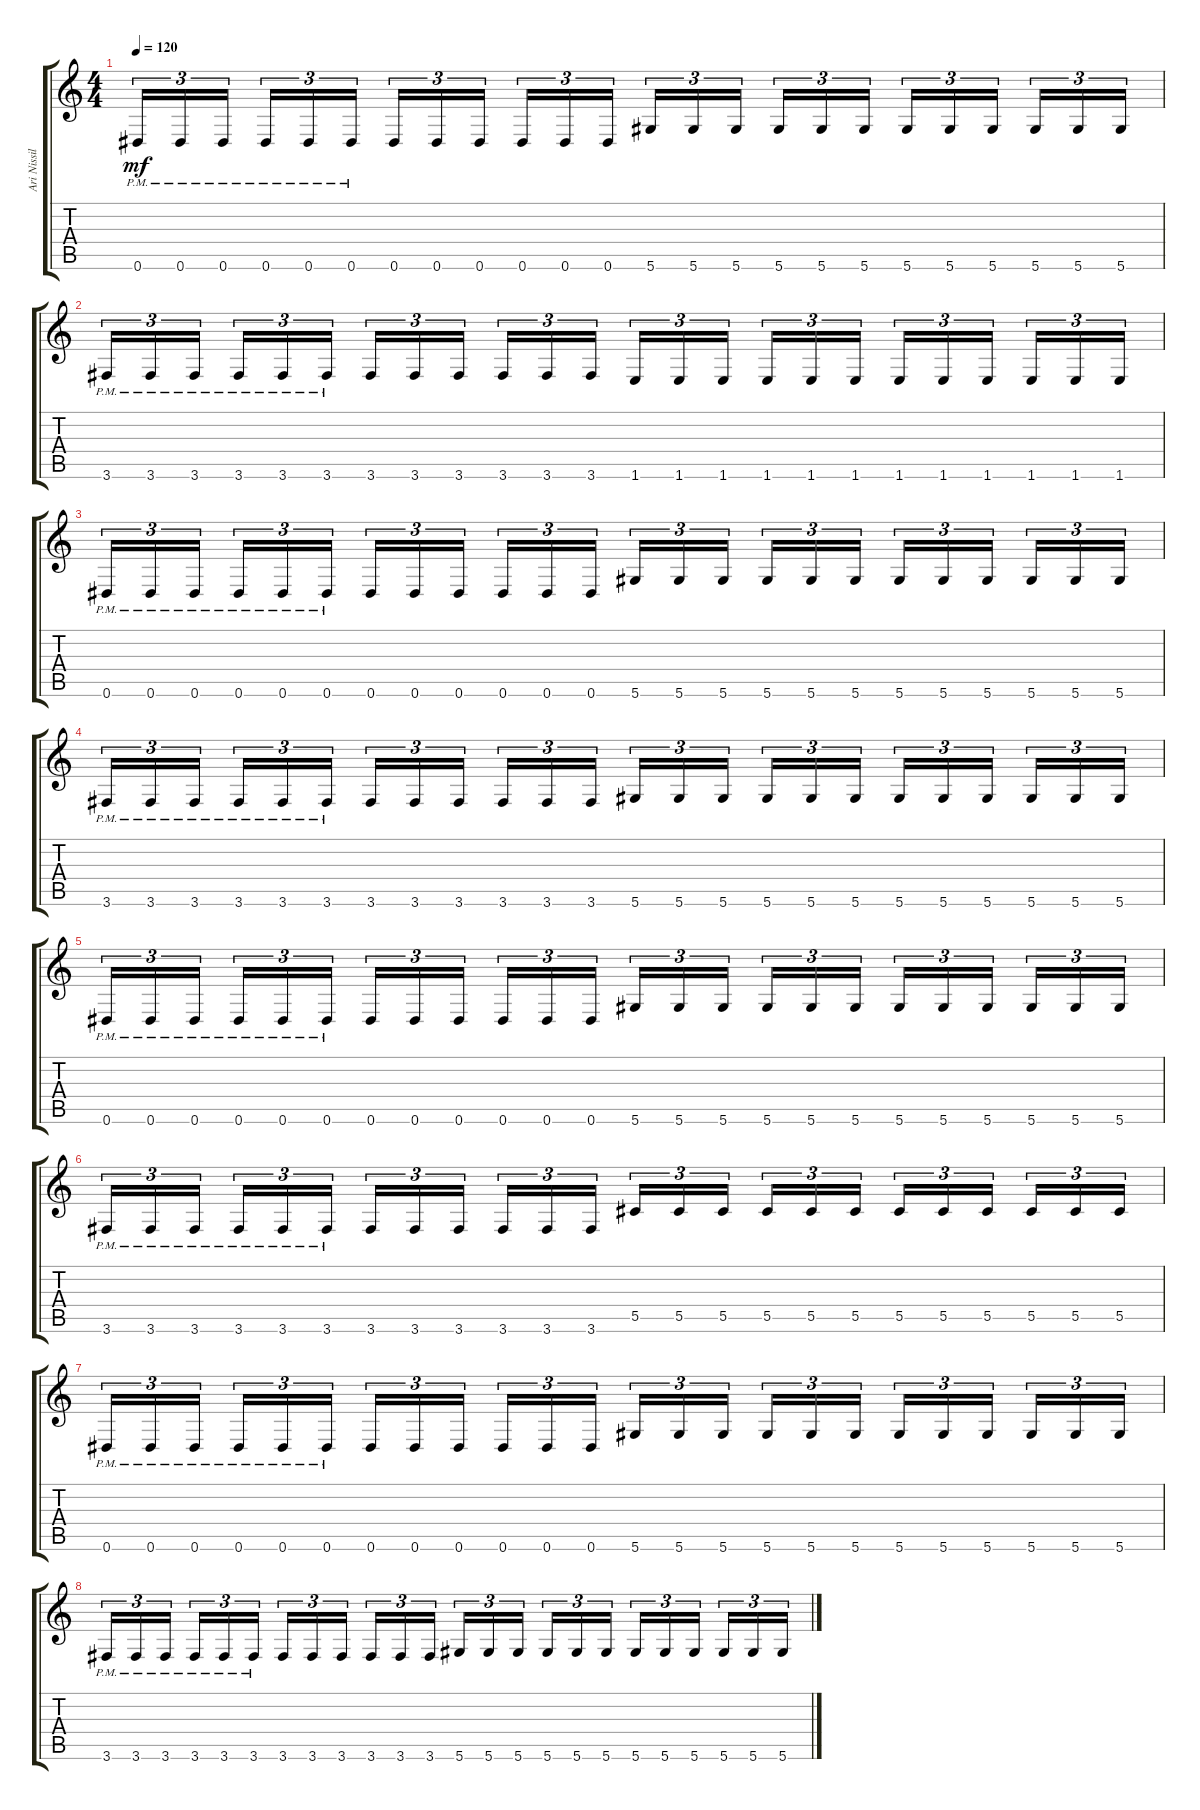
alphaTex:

\track ("Ari Nissila (rhythm)" "Ari Nissil") {instrument distortionguitar}
\staff {score tabs}
\tuning (Eb4 Bb3 Gb3 Db3 Ab2 Eb2) {hide}
\ts (4 4)
\tempo 120
\clef g2
\ks c
0.6{pm}.16{tu (3 2) dy mf} 0.6{pm}.16{tu (3 2)} 0.6{pm}.16{tu (3 2)} 0.6{pm}.16{tu (3 2)} 0.6{pm}.16{tu (3 2)} 0.6{pm}.16{tu (3 2)} 0.6.16{tu (3 2)} 0.6.16{tu (3 2)} 0.6.16{tu (3 2)} 0.6.16{tu (3 2)} 0.6.16{tu (3 2)} 0.6.16{tu (3 2)} 5.6.16{tu (3 2)} 5.6.16{tu (3 2)} 5.6.16{tu (3 2)} 5.6.16{tu (3 2)} 5.6.16{tu (3 2)} 5.6.16{tu (3 2)} 5.6.16{tu (3 2)} 5.6.16{tu (3 2)} 5.6.16{tu (3 2)} 5.6.16{tu (3 2)} 5.6.16{tu (3 2)} 5.6.16{tu (3 2)} |
3.6{pm}.16{tu (3 2)} 3.6{pm}.16{tu (3 2)} 3.6{pm}.16{tu (3 2)} 3.6{pm}.16{tu (3 2)} 3.6{pm}.16{tu (3 2)} 3.6{pm}.16{tu (3 2)} 3.6.16{tu (3 2)} 3.6.16{tu (3 2)} 3.6.16{tu (3 2)} 3.6.16{tu (3 2)} 3.6.16{tu (3 2)} 3.6.16{tu (3 2)} 1.6.16{tu (3 2)} 1.6.16{tu (3 2)} 1.6.16{tu (3 2)} 1.6.16{tu (3 2)} 1.6.16{tu (3 2)} 1.6.16{tu (3 2)} 1.6.16{tu (3 2)} 1.6.16{tu (3 2)} 1.6.16{tu (3 2)} 1.6.16{tu (3 2)} 1.6.16{tu (3 2)} 1.6.16{tu (3 2)} |
0.6{pm}.16{tu (3 2)} 0.6{pm}.16{tu (3 2)} 0.6{pm}.16{tu (3 2)} 0.6{pm}.16{tu (3 2)} 0.6{pm}.16{tu (3 2)} 0.6{pm}.16{tu (3 2)} 0.6.16{tu (3 2)} 0.6.16{tu (3 2)} 0.6.16{tu (3 2)} 0.6.16{tu (3 2)} 0.6.16{tu (3 2)} 0.6.16{tu (3 2)} 5.6.16{tu (3 2)} 5.6.16{tu (3 2)} 5.6.16{tu (3 2)} 5.6.16{tu (3 2)} 5.6.16{tu (3 2)} 5.6.16{tu (3 2)} 5.6.16{tu (3 2)} 5.6.16{tu (3 2)} 5.6.16{tu (3 2)} 5.6.16{tu (3 2)} 5.6.16{tu (3 2)} 5.6.16{tu (3 2)} |
3.6{pm}.16{tu (3 2)} 3.6{pm}.16{tu (3 2)} 3.6{pm}.16{tu (3 2)} 3.6{pm}.16{tu (3 2)} 3.6{pm}.16{tu (3 2)} 3.6{pm}.16{tu (3 2)} 3.6.16{tu (3 2)} 3.6.16{tu (3 2)} 3.6.16{tu (3 2)} 3.6.16{tu (3 2)} 3.6.16{tu (3 2)} 3.6.16{tu (3 2)} 5.6.16{tu (3 2)} 5.6.16{tu (3 2)} 5.6.16{tu (3 2)} 5.6.16{tu (3 2)} 5.6.16{tu (3 2)} 5.6.16{tu (3 2)} 5.6.16{tu (3 2)} 5.6.16{tu (3 2)} 5.6.16{tu (3 2)} 5.6.16{tu (3 2)} 5.6.16{tu (3 2)} 5.6.16{tu (3 2)} |
0.6{pm}.16{tu (3 2)} 0.6{pm}.16{tu (3 2)} 0.6{pm}.16{tu (3 2)} 0.6{pm}.16{tu (3 2)} 0.6{pm}.16{tu (3 2)} 0.6{pm}.16{tu (3 2)} 0.6.16{tu (3 2)} 0.6.16{tu (3 2)} 0.6.16{tu (3 2)} 0.6.16{tu (3 2)} 0.6.16{tu (3 2)} 0.6.16{tu (3 2)} 5.6.16{tu (3 2)} 5.6.16{tu (3 2)} 5.6.16{tu (3 2)} 5.6.16{tu (3 2)} 5.6.16{tu (3 2)} 5.6.16{tu (3 2)} 5.6.16{tu (3 2)} 5.6.16{tu (3 2)} 5.6.16{tu (3 2)} 5.6.16{tu (3 2)} 5.6.16{tu (3 2)} 5.6.16{tu (3 2)} |
3.6{pm}.16{tu (3 2)} 3.6{pm}.16{tu (3 2)} 3.6{pm}.16{tu (3 2)} 3.6{pm}.16{tu (3 2)} 3.6{pm}.16{tu (3 2)} 3.6{pm}.16{tu (3 2)} 3.6.16{tu (3 2)} 3.6.16{tu (3 2)} 3.6.16{tu (3 2)} 3.6.16{tu (3 2)} 3.6.16{tu (3 2)} 3.6.16{tu (3 2)} 5.5.16{tu (3 2)} 5.5.16{tu (3 2)} 5.5.16{tu (3 2)} 5.5.16{tu (3 2)} 5.5.16{tu (3 2)} 5.5.16{tu (3 2)} 5.5.16{tu (3 2)} 5.5.16{tu (3 2)} 5.5.16{tu (3 2)} 5.5.16{tu (3 2)} 5.5.16{tu (3 2)} 5.5.16{tu (3 2)} |
0.6{pm}.16{tu (3 2)} 0.6{pm}.16{tu (3 2)} 0.6{pm}.16{tu (3 2)} 0.6{pm}.16{tu (3 2)} 0.6{pm}.16{tu (3 2)} 0.6{pm}.16{tu (3 2)} 0.6.16{tu (3 2)} 0.6.16{tu (3 2)} 0.6.16{tu (3 2)} 0.6.16{tu (3 2)} 0.6.16{tu (3 2)} 0.6.16{tu (3 2)} 5.6.16{tu (3 2)} 5.6.16{tu (3 2)} 5.6.16{tu (3 2)} 5.6.16{tu (3 2)} 5.6.16{tu (3 2)} 5.6.16{tu (3 2)} 5.6.16{tu (3 2)} 5.6.16{tu (3 2)} 5.6.16{tu (3 2)} 5.6.16{tu (3 2)} 5.6.16{tu (3 2)} 5.6.16{tu (3 2)} |
3.6{pm}.16{tu (3 2)} 3.6{pm}.16{tu (3 2)} 3.6{pm}.16{tu (3 2)} 3.6{pm}.16{tu (3 2)} 3.6{pm}.16{tu (3 2)} 3.6{pm}.16{tu (3 2)} 3.6.16{tu (3 2)} 3.6.16{tu (3 2)} 3.6.16{tu (3 2)} 3.6.16{tu (3 2)} 3.6.16{tu (3 2)} 3.6.16{tu (3 2)} 5.6.16{tu (3 2)} 5.6.16{tu (3 2)} 5.6.16{tu (3 2)} 5.6.16{tu (3 2)} 5.6.16{tu (3 2)} 5.6.16{tu (3 2)} 5.6.16{tu (3 2)} 5.6.16{tu (3 2)} 5.6.16{tu (3 2)} 5.6.16{tu (3 2)} 5.6.16{tu (3 2)} 5.6.16{tu (3 2)}
